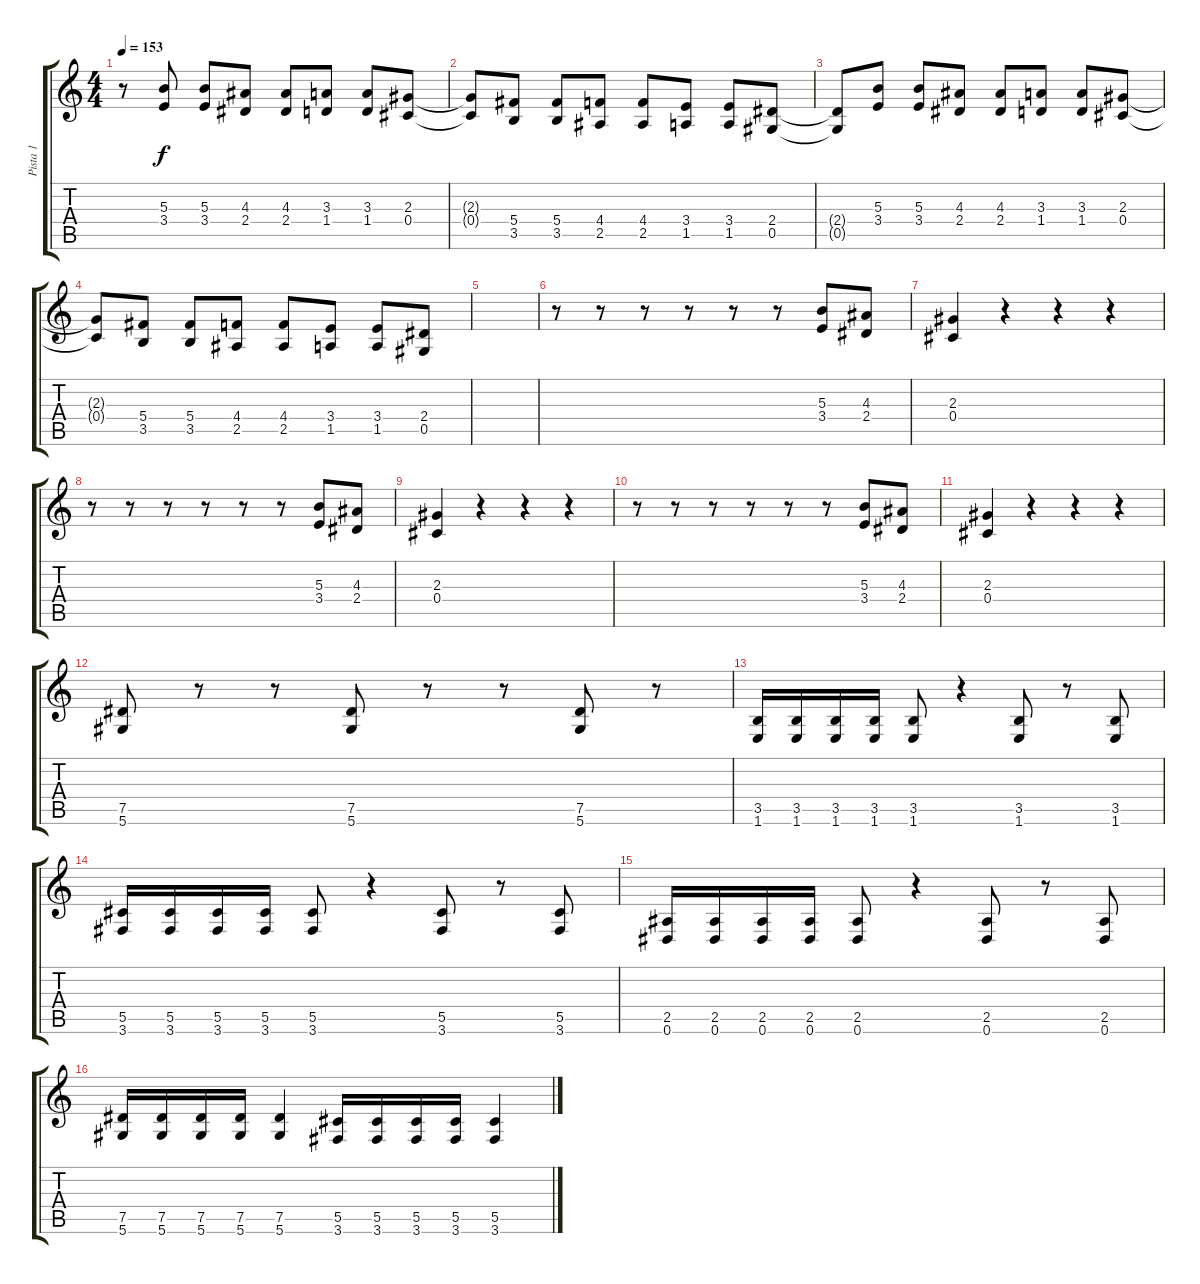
\track ("Pista 1" "Pista 1") {instrument distortionguitar}
\staff {score tabs}
\tuning (Eb4 Bb3 Gb3 Db3 Ab2 Eb2) {hide}
\ts (4 4)
\tempo 153
\clef g2
\ks c
r.8{dy f instrument distortionguitar} (5.3 3.4).8 (5.3 3.4).8 (4.3 2.4).8 (4.3 2.4).8 (3.3 1.4).8 (3.3 1.4).8 (2.3 0.4).8 |
(2.3{t} 0.4{t}).8 (5.4 3.5).8 (5.4 3.5).8 (4.4 2.5).8 (4.4 2.5).8 (3.4 1.5).8 (3.4 1.5).8 (2.4 0.5).8 |
(2.4{t} 0.5{t}).8{instrument distortionguitar} (5.3 3.4).8 (5.3 3.4).8 (4.3 2.4).8 (4.3 2.4).8 (3.3 1.4).8 (3.3 1.4).8 (2.3 0.4).8 |
(2.3{t} 0.4{t}).8 (5.4 3.5).8 (5.4 3.5).8 (4.4 2.5).8 (4.4 2.5).8 (3.4 1.5).8 (3.4 1.5).8 (2.4 0.5).8 |
|
r.8 r.8 r.8 r.8 r.8 r.8 (5.3 3.4).8 (4.3 2.4).8 |
(2.3 0.4).4 r.4 r.4 r.4 |
r.8 r.8 r.8 r.8 r.8 r.8 (5.3 3.4).8 (4.3 2.4).8 |
(2.3 0.4).4 r.4 r.4 r.4 |
r.8 r.8 r.8 r.8 r.8 r.8 (5.3 3.4).8 (4.3 2.4).8 |
(2.3 0.4).4 r.4 r.4 r.4 |
(7.5 5.6).8 r.8 r.8 (7.5 5.6).8 r.8 r.8 (7.5 5.6).8 r.8 |
(3.5 1.6).16 (3.5 1.6).16 (3.5 1.6).16 (3.5 1.6).16 (3.5 1.6).8 r.4 (3.5 1.6).8 r.8 (3.5 1.6).8 |
(5.5 3.6).16 (5.5 3.6).16 (5.5 3.6).16 (5.5 3.6).16 (5.5 3.6).8 r.4 (5.5 3.6).8 r.8 (5.5 3.6).8 |
(2.5 0.6).16 (2.5 0.6).16 (2.5 0.6).16 (2.5 0.6).16 (2.5 0.6).8 r.4 (2.5 0.6).8 r.8 (2.5 0.6).8 |
(7.5 5.6).16 (7.5 5.6).16 (7.5 5.6).16 (7.5 5.6).16 (7.5 5.6).4 (5.5 3.6).16 (5.5 3.6).16 (5.5 3.6).16 (5.5 3.6).16 (5.5 3.6).4
